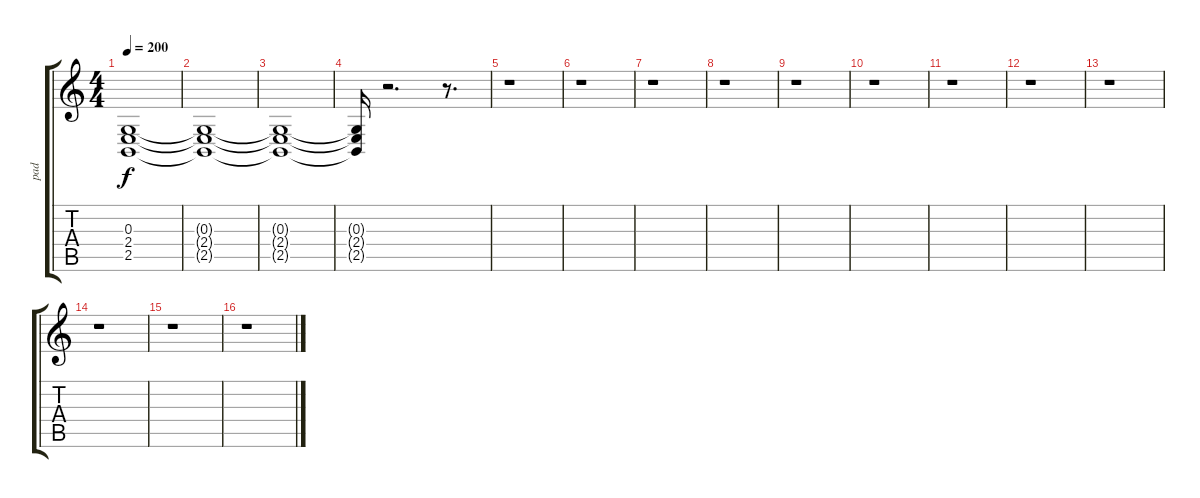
\track ("pad" "pad") {instrument pad2warm}
\staff {score tabs}
\tuning (E4 B3 G3 D3 A2 E2) {hide}
\ts (4 4)
\tempo 200
\clef g2
\ks c
(0.3{t} 2.4{t} 2.5{t}).1{dy f} |
(0.3{t} 2.4{t} 2.5{t}).1 |
(0.3{t} 2.4{t} 2.5{t}).1 |
(0.3{t} 2.4{t} 2.5{t}).16 r.2{d} r.8{d} |
r.1 |
r.1 |
r.1 |
r.1 |
r.1 |
r.1 |
r.1 |
r.1 |
r.1 |
r.1 |
r.1 |
r.1
